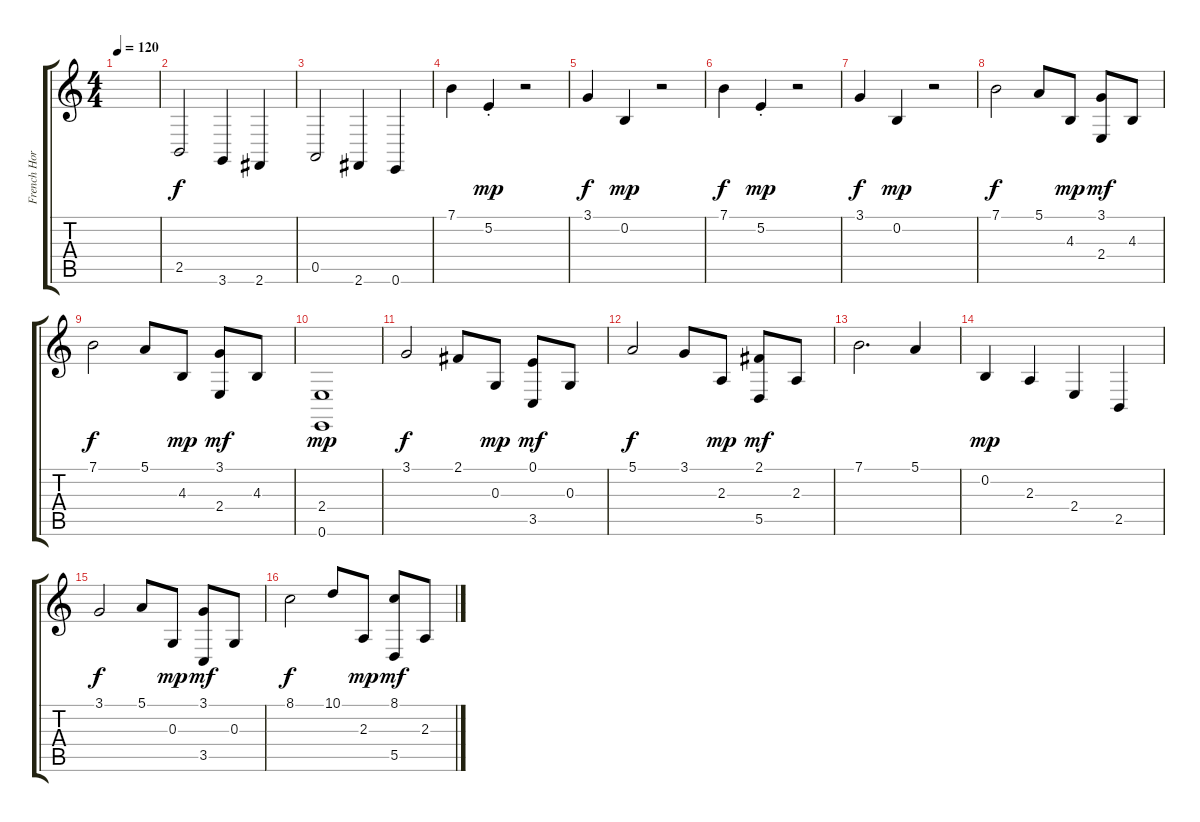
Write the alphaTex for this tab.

\track ("French Horn" "French Hor") {instrument frenchhorn}
\staff {score tabs}
\tuning (E4 B3 G3 D3 A2 E2) {hide}
\ts (4 4)
\tempo 120
\clef g2
\ks c
|
2.5.2 3.6.4 2.6.4 |
0.5.2 2.6.4 0.6.4 |
7.1.4{dy f} 5.2{st}.4{dy mp} r.2 |
3.1.4{dy f} 0.2.4{dy mp} r.2 |
7.1.4{dy f} 5.2{st}.4{dy mp} r.2 |
3.1.4{dy f} 0.2.4{dy mp} r.2 |
7.1.2{dy f} 5.1.8 4.3.8{dy mp} (3.1 2.4).8{dy mf} 4.3.8 |
7.1.2{dy f} 5.1.8 4.3.8{dy mp} (3.1 2.4).8{dy mf} 4.3.8 |
(2.4 0.6).1{dy mp} |
3.1.2{dy f} 2.1.8 0.3.8{dy mp} (0.1 3.5).8{dy mf} 0.3.8 |
5.1.2{dy f} 3.1.8 2.3.8{dy mp} (2.1 5.5).8{dy mf} 2.3.8 |
7.1.2{d} 5.1.4 |
0.2.4{dy mp} 2.3.4 2.4.4 2.5.4 |
3.1.2{dy f} 5.1.8 0.3.8{dy mp} (3.1 3.5).8{dy mf} 0.3.8 |
8.1.2{dy f} 10.1.8 2.3.8{dy mp} (8.1 5.5).8{dy mf} 2.3.8
